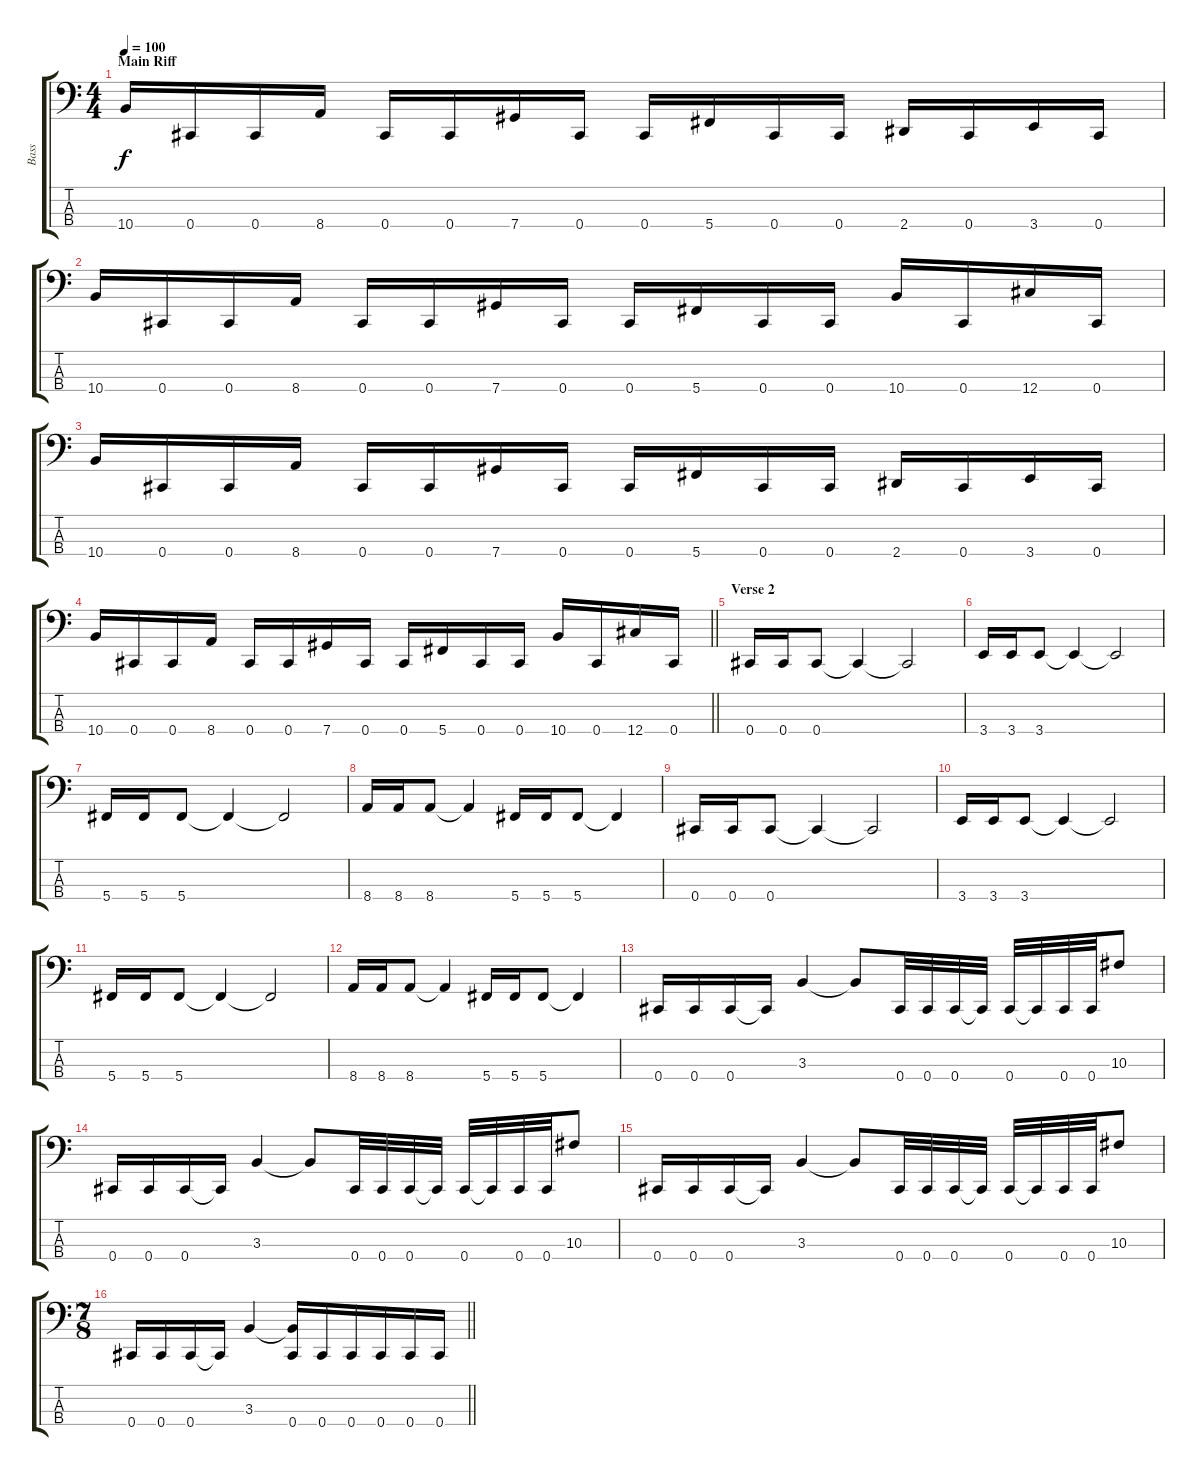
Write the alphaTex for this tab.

\track ("Bass" "Bass") {instrument electricbassfinger}
\staff {score tabs}
\tuning (Gb2 Db2 Ab1 Db1) {hide}
\ts (4 4)
\section ("" "Main Riff")
\tempo 100
\clef f4
\ks c
10.4.16{dy f} 0.4.16 0.4.16 8.4.16 0.4.16 0.4.16 7.4.16 0.4.16 0.4.16 5.4.16 0.4.16 0.4.16 2.4.16 0.4.16 3.4.16 0.4.16 |
10.4.16 0.4.16 0.4.16 8.4.16 0.4.16 0.4.16 7.4.16 0.4.16 0.4.16 5.4.16 0.4.16 0.4.16 10.4.16 0.4.16 12.4.16 0.4.16 |
10.4.16 0.4.16 0.4.16 8.4.16 0.4.16 0.4.16 7.4.16 0.4.16 0.4.16 5.4.16 0.4.16 0.4.16 2.4.16 0.4.16 3.4.16 0.4.16 |
\barLineRight lightlight
10.4.16 0.4.16 0.4.16 8.4.16 0.4.16 0.4.16 7.4.16 0.4.16 0.4.16 5.4.16 0.4.16 0.4.16 10.4.16 0.4.16 12.4.16 0.4.16 |
\section ("" "Verse 2")
0.4.16 0.4.16 0.4.8 0.4{t}.4 0.4{t}.2 |
3.4.16 3.4.16 3.4.8 3.4{t}.4 3.4{t}.2 |
5.4.16 5.4.16 5.4.8 5.4{t}.4 5.4{t}.2 |
8.4.16 8.4.16 8.4.8 8.4{t}.4 5.4.16 5.4.16 5.4.8 5.4{t}.4 |
0.4.16 0.4.16 0.4.8 0.4{t}.4 0.4{t}.2 |
3.4.16 3.4.16 3.4.8 3.4{t}.4 3.4{t}.2 |
5.4.16 5.4.16 5.4.8 5.4{t}.4 5.4{t}.2 |
8.4.16 8.4.16 8.4.8 8.4{t}.4 5.4.16 5.4.16 5.4.8 5.4{t}.4 |
0.4.16 0.4.16 0.4.16 0.4{t}.16 3.3.4 3.3{t}.8 0.4.32 0.4.32 0.4.32 0.4{t}.32 0.4.32 0.4{t}.32 0.4.32 0.4.32 10.3.8{volume 10} |
0.4.16{volume 13} 0.4.16 0.4.16 0.4{t}.16 3.3.4 3.3{t}.8 0.4.32 0.4.32 0.4.32 0.4{t}.32 0.4.32 0.4{t}.32 0.4.32 0.4.32 10.3.8{volume 10} |
0.4.16{volume 13} 0.4.16 0.4.16 0.4{t}.16 3.3.4 3.3{t}.8 0.4.32 0.4.32 0.4.32 0.4{t}.32 0.4.32 0.4{t}.32 0.4.32 0.4.32 10.3.8{volume 10} |
\ts (7 8)
\barLineRight lightlight
0.4.16{volume 13} 0.4.16 0.4.16 0.4{t}.16 3.3.4 (3.3{t} 0.4).16 0.4.16 0.4.16 0.4.16 0.4.16 0.4.16
